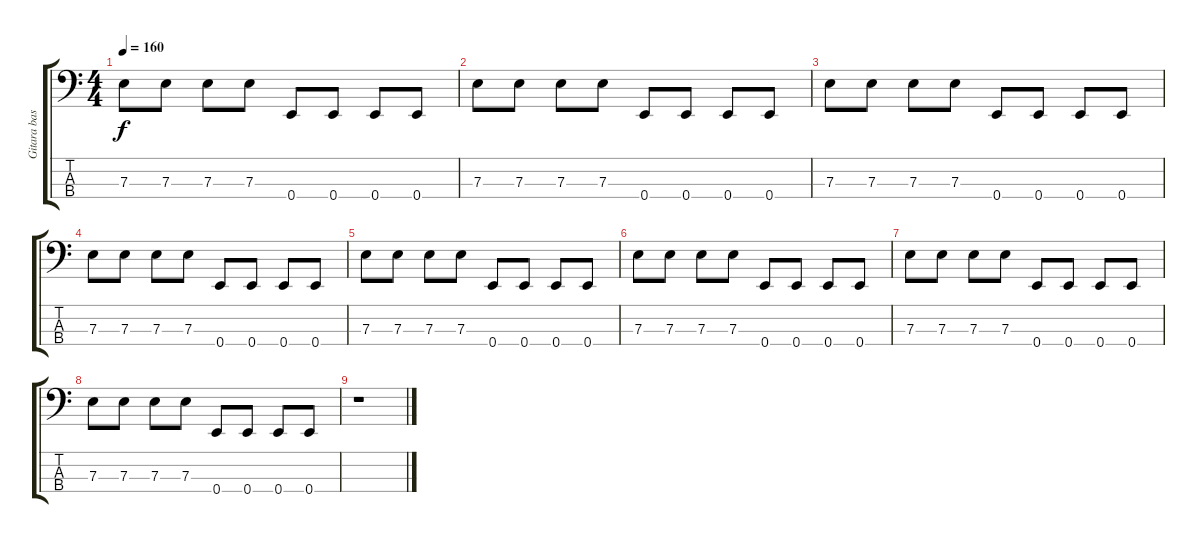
\track ("Gitara basowa" "Gitara bas") {instrument electricbassfinger}
\staff {score tabs}
\tuning (G2 D2 A1 E1) {hide}
\ts (4 4)
\tempo 160
\clef f4
\ks c
7.3.8{dy f} 7.3.8 7.3.8 7.3.8 0.4.8 0.4.8 0.4.8 0.4.8 |
7.3.8 7.3.8 7.3.8 7.3.8 0.4.8 0.4.8 0.4.8 0.4.8 |
7.3.8 7.3.8 7.3.8 7.3.8 0.4.8 0.4.8 0.4.8 0.4.8 |
7.3.8 7.3.8 7.3.8 7.3.8 0.4.8 0.4.8 0.4.8 0.4.8 |
7.3.8 7.3.8 7.3.8 7.3.8 0.4.8 0.4.8 0.4.8 0.4.8 |
7.3.8 7.3.8 7.3.8 7.3.8 0.4.8 0.4.8 0.4.8 0.4.8 |
7.3.8 7.3.8 7.3.8 7.3.8 0.4.8 0.4.8 0.4.8 0.4.8 |
7.3.8 7.3.8 7.3.8 7.3.8 0.4.8 0.4.8 0.4.8 0.4.8 |
r.1
